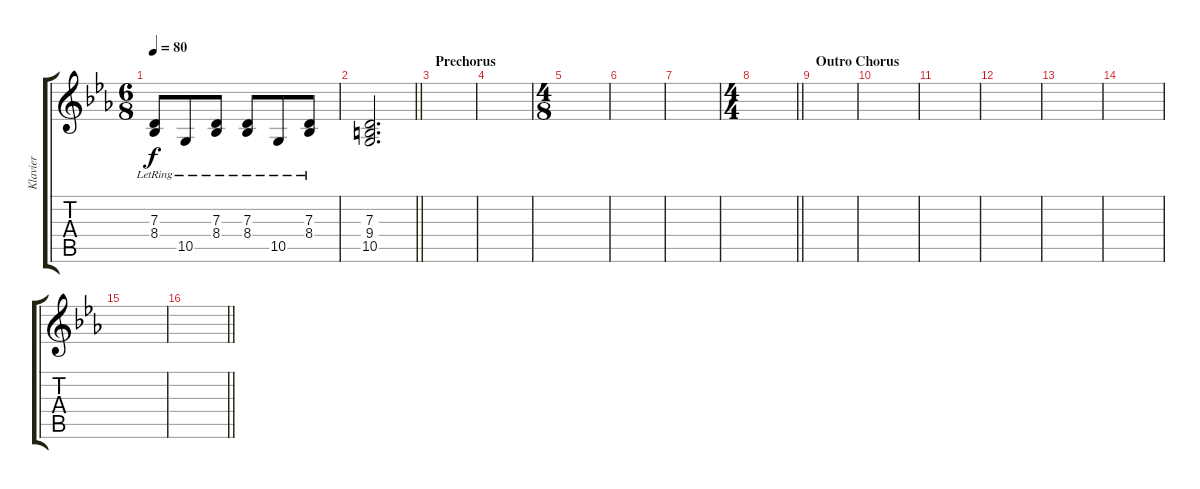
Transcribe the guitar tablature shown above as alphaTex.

\track ("Klavier" "Klavier") {instrument acousticgrandpiano}
\staff {score tabs}
\tuning (E4 B3 G3 D3 A2 E2) {hide}
\ts (6 8)
\tempo 80
\clef g2
\ks cminor
(7.3{lr} 8.4{lr}).8{dy f} 10.5{lr}.8 (7.3{lr} 8.4{lr}).8 (7.3{lr} 8.4{lr}).8 10.5{lr}.8 (7.3{lr} 8.4{lr}).8 |
\barLineRight lightlight
(7.3 9.4 10.5).2{d} |
\section ("" "Prechorus")
|
|
\ts (4 8)
|
|
|
\ts (4 4)
\barLineRight lightlight
|
\section ("" "Outro Chorus")
|
|
|
|
|
|
|
\barLineRight lightlight
